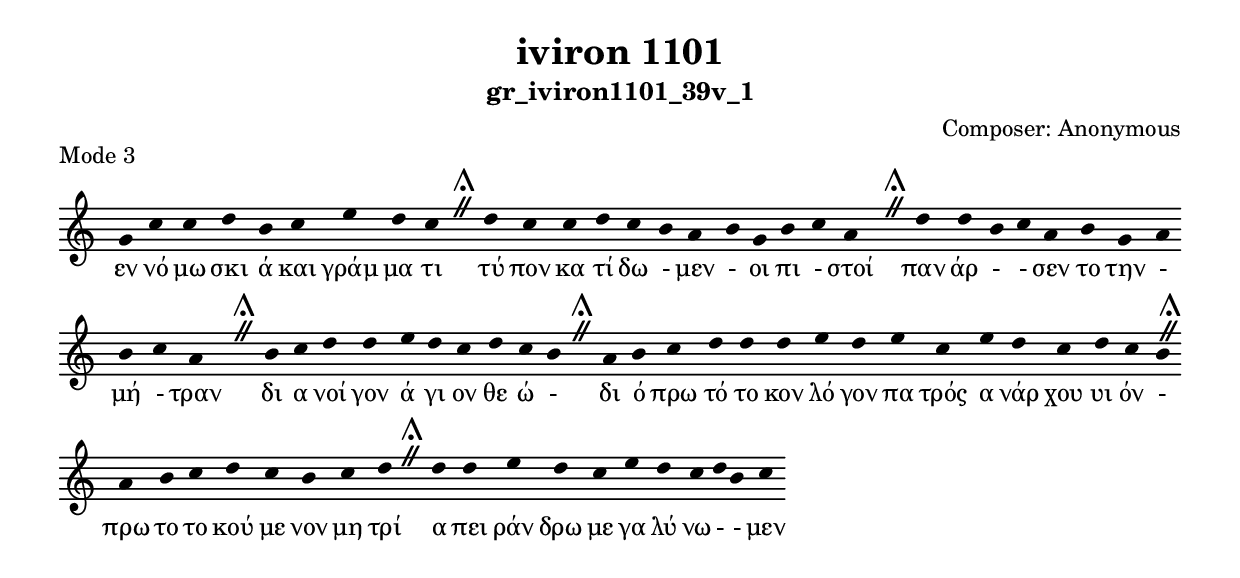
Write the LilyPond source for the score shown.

\include "gregorian.ly"

	\header {
 	  title = "iviron 1101"
	  subtitle = "gr_iviron1101_39v_1"
	  composer = "Composer: Αnonymous"
	  piece = "Mode 3"
	}

	chant = {
	  g'4 c''4 c''4 d''4 b'4 c''4 e''4 d''4 c''4 \divisioMaior
 d''4 c''4 c''4 d''4 c''4 b'4 a'4 b'4 g'4 b'4 c''4 a'4 \divisioMaior
 d''4 d''4 b'4 c''4 a'4 b'4 g'4 a'4 b'4 c''4 a'4 \divisioMaior
 b'4 c''4 d''4 d''4 e''4 d''4 c''4 d''4 c''4 b'4 \divisioMaior
 a'4 b'4 c''4 d''4 d''4 d''4 e''4 d''4 e''4 c''4 e''4 d''4 c''4 d''4 c''4 b'4 \divisioMaior
 a'4 b'4 c''4 d''4 c''4 b'4 c''4 d''4 \divisioMaior
 d''4 d''4 e''4 d''4 c''4 e''4 d''4 c''4 d''4 b'4 c''4\finalis
	}

	verba = \lyricmode {εν νό μω σκι ά και γράμ μα τι 
τύ πον κα τί δω - μεν - οι πι - στοί 
παν άρ -  - σεν το την - μή - τραν 
δι α νοί γον ά γι ον θε ώ - 
δι ό πρω τό το κον λό γον πα τρός α νάρ χου υι όν - 
πρω το το κού με νον μη τρί 
α πει ράν δρω με γα λύ νω -  - μεν 
	}


	\score {
	  \new Staff <<
	  \new Voice = "melody" \chant
	  \new Lyrics = "one" \lyricsto melody \verba
	  >>
	  \layout {
	    \context {
	      \Staff
	      \remove "Time_signature_engraver"
	      \remove "Bar_engraver"
	    }
	    \context {
	      \Voice
	      \remove "Stem_engraver"
	    }
	  }
	}